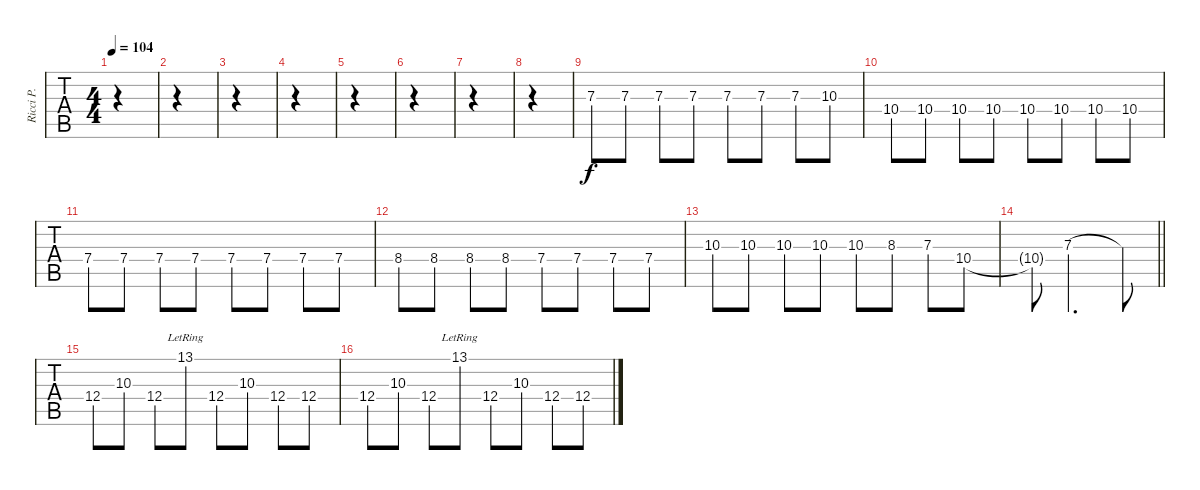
\track ("Ricci P." "Ricci P.") {instrument overdrivenguitar}
\staff {tabs}
\tuning (E4 B3 G3 D3 A2 E2) {hide}
\ts (4 4)
\tempo 104
\clef g2
\ks c
|
|
|
|
|
|
|
|
7.3.8{instrument distortionguitar} 7.3.8 7.3.8 7.3.8 7.3.8 7.3.8 7.3.8 10.3.8 |
10.4.8 10.4.8 10.4.8 10.4.8 10.4.8 10.4.8 10.4.8 10.4.8 |
7.4.8 7.4.8 7.4.8 7.4.8 7.4.8 7.4.8 7.4.8 7.4.8 |
8.4.8 8.4.8 8.4.8 8.4.8 7.4.8 7.4.8 7.4.8 7.4.8 |
10.3.8 10.3.8 10.3.8 10.3.8 10.3.8 8.3.8 7.3.8 10.4.8 |
\barLineRight lightlight
10.4{t}.8 7.3.2{d} 7.3{t}.8 |
12.4.8 10.3.8 12.4.8 13.1{lr}.8 12.4.8 10.3.8 12.4.8 12.4.8 |
12.4.8 10.3.8 12.4.8 13.1{lr}.8 12.4.8 10.3.8 12.4.8 12.4.8
